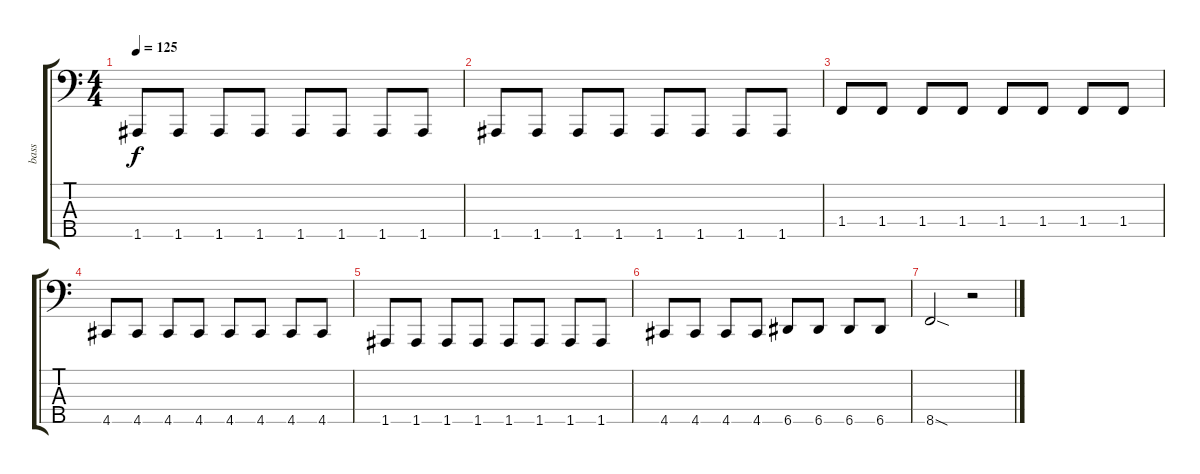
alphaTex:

\track ("bass" "bass") {instrument electricbassfinger}
\staff {score tabs}
\tuning (G2 D2 A1 E1 A0) {hide}
\ts (4 4)
\tempo 125
\clef f4
\ks c
1.5.8{dy f} 1.5.8 1.5.8 1.5.8 1.5.8 1.5.8 1.5.8 1.5.8 |
1.5.8 1.5.8 1.5.8 1.5.8 1.5.8 1.5.8 1.5.8 1.5.8 |
1.4.8 1.4.8 1.4.8 1.4.8 1.4.8 1.4.8 1.4.8 1.4.8 |
4.5.8 4.5.8 4.5.8 4.5.8 4.5.8 4.5.8 4.5.8 4.5.8 |
1.5.8 1.5.8 1.5.8 1.5.8 1.5.8 1.5.8 1.5.8 1.5.8 |
4.5.8 4.5.8 4.5.8 4.5.8 6.5.8 6.5.8 6.5.8 6.5.8 |
8.5{sod}.2 r.2
